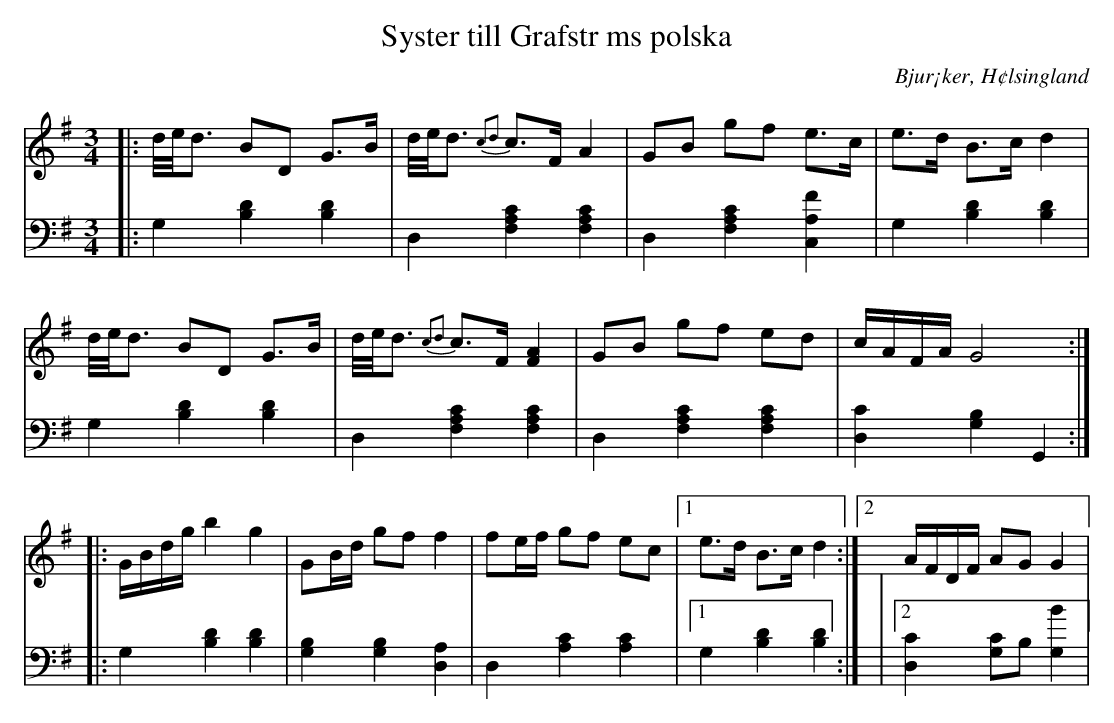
X:1
T: Syster till Grafstr ms polska
O: Bjur¡ker, H¢lsingland
M: 3/4
L: 1/16
K: G
V:1
V:2
V: 1
|:d/e/d3 B2D2 G2>B2|d/e/d3 {c2d2}c2>F2 A4|G2B2 g2f2 e2>c2|e2>d2 B2>c2 d4|
d/e/d3 B2D2 G2>B2|d/e/d3 {c2d2}c2>F2 [F4A4]|G2B2 g2f2 e2d2|cAFA G8:|
|:GBdg b4 g4|G2Bd g2f2 f4|f2ef g2f2 e2c2|1e2>d2 B2>c2 d4:|2 AFDF A2G2 G4|
V:2 clef=bass
|: G,4 [B,4D4] [B,4D4]| D,4 [F,4A,4C4] [F,4A,4C4]|D,4 [F,4A,4C4] [F4A,4C,4]| G,4 [B,4D4][B,4D4]|G,4 [B,4D4] [B,4D4]|D,4 [F,4A,4C4] [F,4A,4C4]|D,4 [F,4A,4C4] [F,4A,4C4]| [D,4C4] [G,4B,4] G,,4:|
|:G,4 [B,4D4] [B,4D4]|[G,4B,4] [G,4B,4] [D,4A,4]|D,4 [A,4C4] [A,4C4]|1 G,4 [B,4D4] [B,4D4] :|
|2 [D,4C4] [G,2C2]B,2 [G,4B4]|
